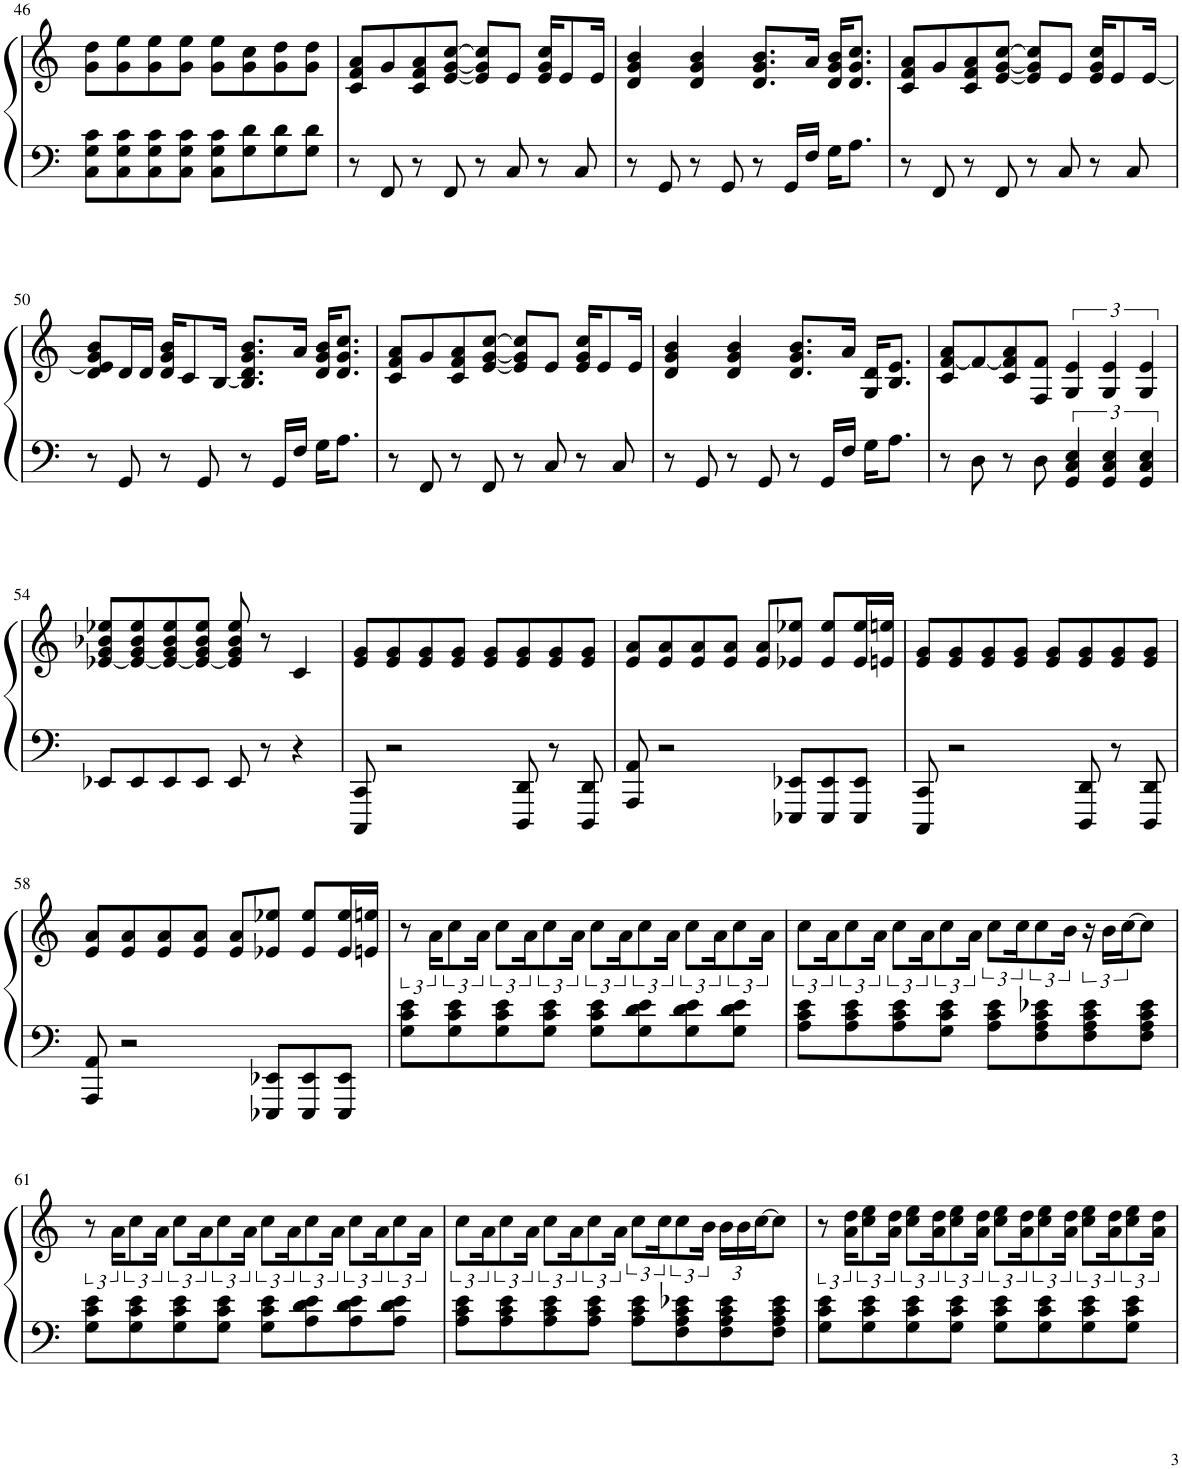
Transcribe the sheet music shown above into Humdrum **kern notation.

**kern	**kern
*part1	*part1
*staff2	*staff1
*I"Piano	*
*I'Pno.	*
!!LO:PB:g=z
*clefF4	*clefG2
*k[]	*k[]
*M4/4	*M4/4
=46	=46
8C\ 8G\ 8c\L	8g\ 8dd\L
8C\ 8G\ 8c\	8g\ 8ee\
8C\ 8G\ 8c\	8g\ 8ee\
8C\ 8G\ 8c\J	8g\ 8ee\J
8C\ 8G\ 8c\L	8g\ 8ee\L
8G\ 8d\	8g\ 8cc\
8G\ 8d\	8g\ 8dd\
8G\ 8d\J	8g\ 8dd\J
=47	=47
8r	8c/ 8f/ 8a/L
8FF/	8g/
8r	8c/ 8f/ 8a/
8FF/	[8e/ [8g/ [8cc/J
8r	8e/] 8g/] 8cc/]L
8C/	8e/J
8r	16e/ 16g/ 16cc/KL
.	8e/
8C/	.
.	16e/Jk
=48	=48
8r	4d/ 4g/ 4b/
8GG/	.
8r	4d/ 4g/ 4b/
8GG/	.
8r	8.d/ 8.g/ 8.b/L
16GG/LL	.
16F/JJ	16a/Jk
16G\KL	16d/ 16g/ 16b/KL
8.A\J	8.d/ 8.g/ 8.cc/J
=49	=49
8r	8c/ 8f/ 8a/L
8FF/	8g/
8r	8c/ 8f/ 8a/
8FF/	[8e/ [8g/ [8cc/J
8r	8e/] 8g/] 8cc/]L
8C/	8e/J
8r	16e/ 16g/ 16cc/KL
.	8e/
8C/	.
.	[16e/Jk
!!LO:LB:g=z
=50	=50
8r	8d/ 8e/] 8g/ 8b/L
8GG/	16d/L
.	16d/JJ
8r	16d/ 16g/ 16b/KL
.	8c/
8GG/	.
.	[16B/Jk
8r	8.B/] 8.d/ 8.g/ 8.b/L
16GG/LL	.
16F/JJ	16a/Jk
16G\KL	16d/ 16g/ 16b/KL
8.A\J	8.d/ 8.g/ 8.cc/J
=51	=51
8r	8c/ 8f/ 8a/L
8FF/	8g/
8r	8c/ 8f/ 8a/
8FF/	[8e/ [8g/ [8cc/J
8r	8e/] 8g/] 8cc/]L
8C/	8e/J
8r	16e/ 16g/ 16cc/KL
.	8e/
8C/	.
.	16e/Jk
=52	=52
8r	4d/ 4g/ 4b/
8GG/	.
8r	4d/ 4g/ 4b/
8GG/	.
8r	8.d/ 8.g/ 8.b/L
16GG/LL	.
16F/JJ	16a/Jk
16G\KL	16G/ 16d/KL
8.A\J	8.B/ 8.e/J
=53	=53
8r	8c/ [8f/ 8a/L
8D\	8f/_
8r	8c/ 8f/] 8a/
8D\	8F/ 8f/J
6GG/ 6C/ 6E/	6G/ 6e/
6GG/ 6C/ 6E/	6G/ 6e/
6GG/ 6C/ 6E/	6G/ 6e/
!!LO:LB:g=z
=54	=54
8EE-X/L	[8e-X/ 8g/ 8b-X/ 8ee-X/L
8EE-/	8e-/_ 8g/ 8b-/ 8ee-/
8EE-/	8e-/_ 8g/ 8b-/ 8ee-/
8EE-/J	8e-/_ 8g/ 8b-/ 8ee-/J
8EE-/	8e-/] 8g/ 8b-/ 8ee-/
8r	8r
4r	4c/
=55	=55
8CCC/ 8CC/	8e/ 8g/L
2r	8e/ 8g/
.	8e/ 8g/
.	8e/ 8g/J
.	8e/ 8g/L
8DDD/ 8DD/	8e/ 8g/
8r	8e/ 8g/
8DDD/ 8DD/	8e/ 8g/J
=56	=56
8AAA/ 8AA/	8e/ 8a/L
2r	8e/ 8a/
.	8e/ 8a/
.	8e/ 8a/J
.	8e/ 8a/L
8EEE-X/ 8EE-X/L	8e-X/ 8ee-X/J
8EEE-/ 8EE-/	8e-/ 8ee-/L
8EEE-/ 8EE-/J	16e-/ 16ee-/L
.	16en/ 16een/JJ
=57	=57
8CCC/ 8CC/	8e/ 8g/L
2r	8e/ 8g/
.	8e/ 8g/
.	8e/ 8g/J
.	8e/ 8g/L
8DDD/ 8DD/	8e/ 8g/
8r	8e/ 8g/
8DDD/ 8DD/	8e/ 8g/J
!!LO:LB:g=z
=58	=58
8AAA/ 8AA/	8e/ 8a/L
2r	8e/ 8a/
.	8e/ 8a/
.	8e/ 8a/J
.	8e/ 8a/L
8EEE-X/ 8EE-X/L	8e-X/ 8ee-X/J
8EEE-/ 8EE-/	8e-/ 8ee-/L
8EEE-/ 8EE-/J	16e-/ 16ee-/L
.	16en/ 16een/JJ
=59	=59
8G\ 8c\ 8e\L	12r
.	24a\KL
8G\ 8c\ 8e\	12cc\
.	24a\Jk
8G\ 8c\ 8e\	12cc\L
.	24a\K
8G\ 8c\ 8e\J	12cc\
.	24a\Jk
8G\ 8c\ 8e\L	12cc\L
.	24a\K
8G\ 8d\ 8e\	12cc\
.	24a\Jk
8G\ 8d\ 8e\	12cc\L
.	24a\K
8G\ 8d\ 8e\J	12cc\
.	24a\Jk
=60	=60
8A\ 8c\ 8e\L	12cc\L
.	24a\K
8A\ 8c\ 8e\	12cc\
.	24a\Jk
8A\ 8c\ 8e\	12cc\L
.	24a\K
8G\ 8c\ 8e\J	12cc\
.	24a\Jk
8A\ 8c\ 8e\L	12cc\L
.	24cc\K
8F\ 8A\ 8c\ 8e-X\	12cc\
.	24b\Jk
8F\ 8A\ 8c\ 8e-\	24r
.	24b\LL
.	[24cc\J
8F\ 8A\ 8c\ 8e-\J	8cc\J]
!!LO:LB:g=z
=61	=61
8G\ 8c\ 8e\L	12r
.	24a\KL
8G\ 8c\ 8e\	12cc\
.	24a\Jk
8G\ 8c\ 8e\	12cc\L
.	24a\K
8G\ 8c\ 8e\J	12cc\
.	24a\Jk
8G\ 8c\ 8e\L	12cc\L
.	24a\K
8A\ 8d\ 8e\	12cc\
.	24a\Jk
8A\ 8d\ 8e\	12cc\L
.	24a\K
8A\ 8d\ 8e\J	12cc\
.	24a\Jk
=62	=62
8A\ 8c\ 8e\L	12cc\L
.	24a\K
8A\ 8c\ 8e\	12cc\
.	24a\Jk
8A\ 8c\ 8e\	12cc\L
.	24a\K
8A\ 8c\ 8e\J	12cc\
.	24a\Jk
8A\ 8c\ 8e\L	12cc\L
.	24cc\K
8F\ 8A\ 8c\ 8e-X\	12cc\
.	24b\Jk
*	*Xbrackettup
8F\ 8A\ 8c\ 8e-\	24b\LL
.	24b\
.	[24cc\J
8F\ 8A\ 8c\ 8e-\J	8cc\J]
=63	=63
*	*brackettup
8G\ 8c\ 8e\L	12r
.	24a\ 24dd\KL
8G\ 8c\ 8e\	12cc\ 12ee\
.	24a\ 24dd\Jk
8G\ 8c\ 8e\	12cc\ 12ee\L
.	24a\ 24dd\K
8G\ 8c\ 8e\J	12cc\ 12ee\
.	24a\ 24dd\Jk
8G\ 8c\ 8e\L	12cc\ 12ee\L
.	24a\ 24dd\K
8G\ 8c\ 8e\	12cc\ 12ee\
.	24a\ 24dd\Jk
8G\ 8c\ 8e\	12cc\ 12ee\L
.	24a\ 24dd\K
8G\ 8c\ 8e\J	12cc\ 12ee\
.	24a\ 24dd\Jk
=	=
*-	*-
